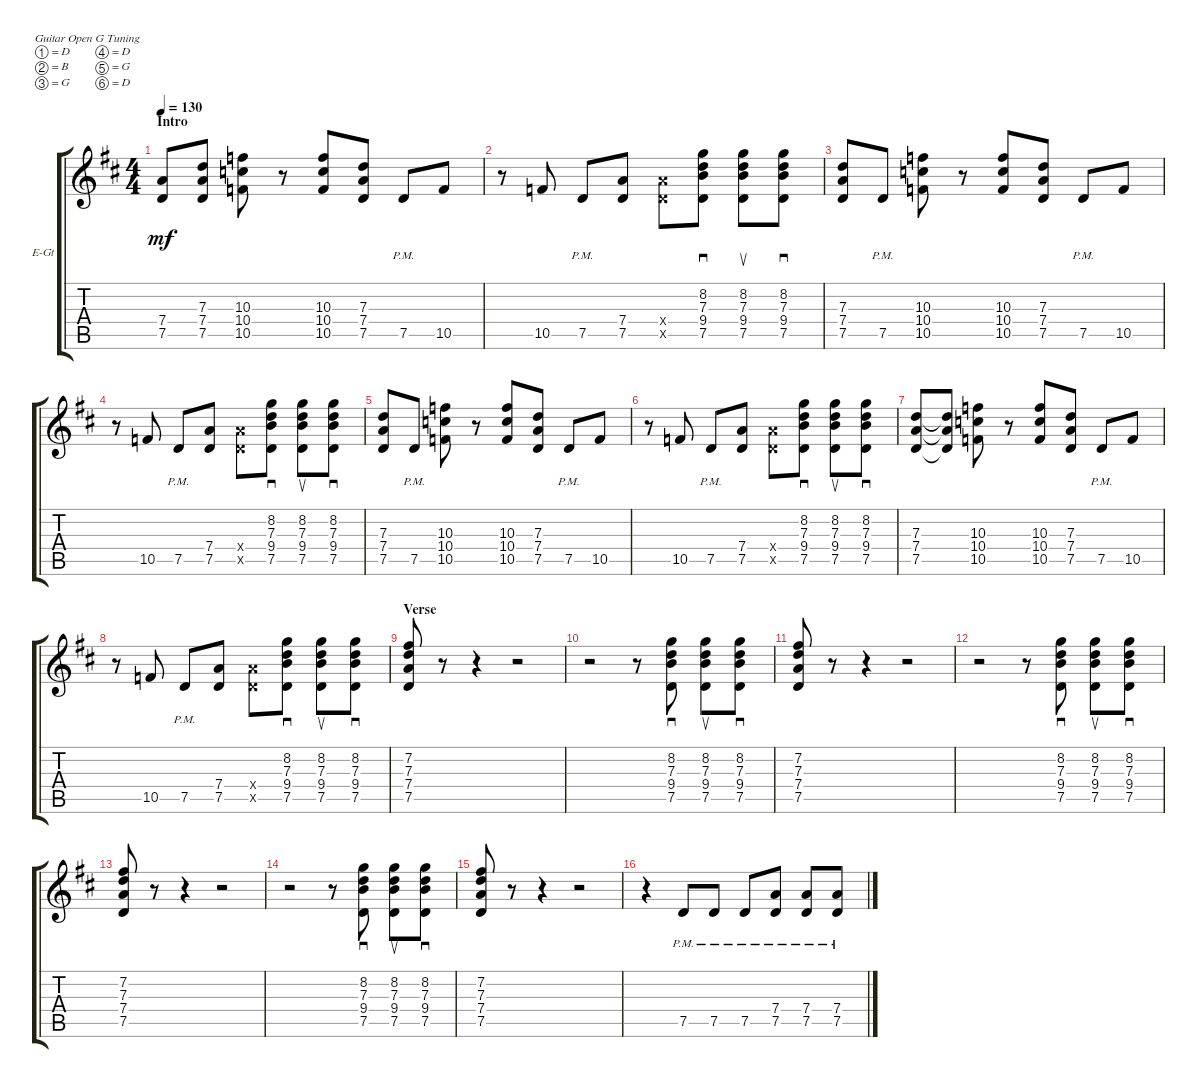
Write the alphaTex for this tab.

\defaultSystemsLayout 4
\bracketExtendMode groupsimilarinstruments
\firstSystemTrackNameOrientation horizontal
\otherSystemsTrackNameOrientation horizontal
\track ("Keith Richards" "E-Gt") {instrument distortionguitar}
\staff {score tabs}
\tuning (D4 B3 G3 D3 G2 D2)
\ts (4 4)
\section ("" "Intro")
\tempo 130
\clef g2
\ks d
(7.5 7.4).8{dy mf instrument distortionguitar} (7.4 7.5 7.3).8 (10.5 10.4 10.3).8 r.8 (10.4 10.5 10.3).8 (7.5 7.4 7.3).8 7.5{pm}.8 10.5.8 |
r.8 10.5.8 7.5{pm}.8 (7.4 7.5).8 (7.5{x} 7.4{x}).8 (8.2 7.3 9.4 7.5).8{sd} (9.4 7.3 8.2 7.5).8{su} (8.2 7.3 9.4 7.5).8{sd} |
(7.5 7.4 7.3).8 7.5{pm}.8 (10.5 10.4 10.3).8 r.8 (10.4 10.5 10.3).8 (7.5 7.4 7.3).8 7.5{pm}.8 10.5.8 |
r.8 10.5.8 7.5{pm}.8 (7.4 7.5).8 (7.5{x} 7.4{x}).8 (8.2 7.3 9.4 7.5).8{sd} (9.4 7.3 8.2 7.5).8{su} (8.2 7.3 9.4 7.5).8{sd} |
(7.5 7.4 7.3).8 7.5{pm}.8 (10.5 10.4 10.3).8 r.8 (10.4 10.5 10.3).8 (7.5 7.4 7.3).8 7.5{pm}.8 10.5.8 |
r.8 10.5.8 7.5{pm}.8 (7.4 7.5).8 (7.5{x} 7.4{x}).8 (8.2 7.3 9.4 7.5).8{sd} (9.4 7.3 8.2 7.5).8{su} (8.2 7.3 9.4 7.5).8{sd} |
(7.5 7.4 7.3).8 (7.4{t} 7.5{t} 7.3{t}).8 (10.5 10.4 10.3).8 r.8 (10.4 10.5 10.3).8 (7.5 7.4 7.3).8 7.5{pm}.8 10.5.8 |
r.8 10.5.8 7.5{pm}.8 (7.4 7.5).8 (7.5{x} 7.4{x}).8 (8.2 7.3 9.4 7.5).8{sd} (9.4 7.3 8.2 7.5).8{su} (8.2 7.3 9.4 7.5).8{sd} |
\section ("" "Verse")
(7.2 7.3 7.4 7.5).8 r.8 r.4 r.2 |
r.2 r.8 (8.2 7.3 9.4 7.5).8{sd} (9.4 7.3 8.2 7.5).8{su} (8.2 7.3 9.4 7.5).8{sd} |
(7.2 7.3 7.4 7.5).8 r.8 r.4 r.2 |
r.2 r.8 (8.2 7.3 9.4 7.5).8{sd} (9.4 7.3 8.2 7.5).8{su} (8.2 7.3 9.4 7.5).8{sd} |
(7.2 7.3 7.4 7.5).8 r.8 r.4 r.2 |
r.2 r.8 (8.2 7.3 9.4 7.5).8{sd} (9.4 7.3 8.2 7.5).8{su} (8.2 7.3 9.4 7.5).8{sd} |
(7.2 7.3 7.4 7.5).8 r.8 r.4 r.2 |
r.4 7.5{pm}.8 7.5{pm}.8 7.5{pm}.8 (7.5{pm} 7.4{pm}).8 (7.5{pm} 7.4{pm}).8 (7.4{pm} 7.5{pm}).8
